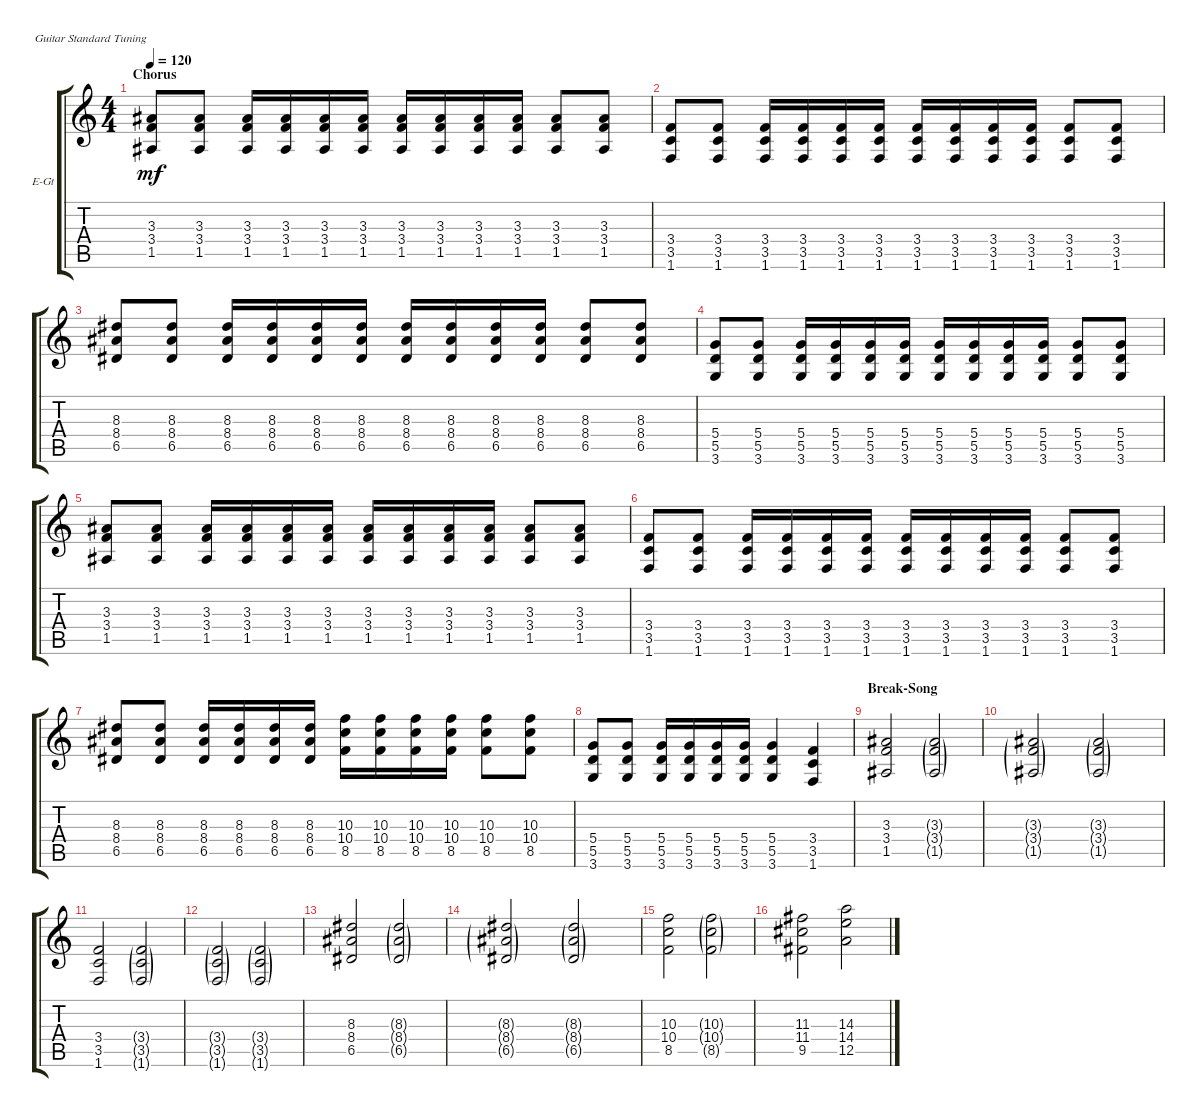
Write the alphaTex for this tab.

\defaultSystemsLayout 4
\bracketExtendMode groupsimilarinstruments
\firstSystemTrackNameOrientation horizontal
\otherSystemsTrackNameOrientation horizontal
\track ("Bobby Bekool - Rythm " "E-Gt") {instrument distortionguitar}
\staff {score tabs}
\tuning (E4 B3 G3 D3 A2 E2)
\ts (4 4)
\section ("" "Chorus")
\tempo 120
\clef g2
\ks c
(1.5 3.4 3.3).8{dy mf} (1.5 3.4 3.3).8 (1.5 3.4 3.3).16 (1.5 3.4 3.3).16 (1.5 3.4 3.3).16 (1.5 3.4 3.3).16 (1.5 3.4 3.3).16 (1.5 3.4 3.3).16 (1.5 3.4 3.3).16 (1.5 3.4 3.3).16 (1.5 3.4 3.3).8 (1.5 3.4 3.3).8 |
(1.6 3.5 3.4).8 (1.6 3.5 3.4).8 (1.6 3.5 3.4).16 (1.6 3.5 3.4).16 (1.6 3.5 3.4).16 (1.6 3.5 3.4).16 (1.6 3.5 3.4).16 (1.6 3.5 3.4).16 (1.6 3.5 3.4).16 (1.6 3.5 3.4).16 (1.6 3.5 3.4).8 (1.6 3.5 3.4).8 |
(6.5 8.4 8.3).8 (6.5 8.4 8.3).8 (6.5 8.4 8.3).16 (6.5 8.4 8.3).16 (6.5 8.4 8.3).16 (6.5 8.4 8.3).16 (6.5 8.4 8.3).16 (6.5 8.4 8.3).16 (6.5 8.4 8.3).16 (6.5 8.4 8.3).16 (6.5 8.4 8.3).8 (6.5 8.4 8.3).8 |
(3.6 5.5 5.4).8 (3.6 5.5 5.4).8 (3.6 5.5 5.4).16 (3.6 5.5 5.4).16 (3.6 5.5 5.4).16 (3.6 5.5 5.4).16 (3.6 5.5 5.4).16 (3.6 5.5 5.4).16 (3.6 5.5 5.4).16 (3.6 5.5 5.4).16 (3.6 5.5 5.4).8 (3.6 5.5 5.4).8 |
(1.5 3.4 3.3).8 (1.5 3.4 3.3).8 (1.5 3.4 3.3).16 (1.5 3.4 3.3).16 (1.5 3.4 3.3).16 (1.5 3.4 3.3).16 (1.5 3.4 3.3).16 (1.5 3.4 3.3).16 (1.5 3.4 3.3).16 (1.5 3.4 3.3).16 (1.5 3.4 3.3).8 (1.5 3.4 3.3).8 |
(1.6 3.5 3.4).8 (1.6 3.5 3.4).8 (1.6 3.5 3.4).16 (1.6 3.5 3.4).16 (1.6 3.5 3.4).16 (1.6 3.5 3.4).16 (1.6 3.5 3.4).16 (1.6 3.5 3.4).16 (1.6 3.5 3.4).16 (1.6 3.5 3.4).16 (1.6 3.5 3.4).8 (1.6 3.5 3.4).8 |
(6.5 8.4 8.3).8 (6.5 8.4 8.3).8 (6.5 8.4 8.3).16 (6.5 8.4 8.3).16 (6.5 8.4 8.3).16 (6.5 8.4 8.3).16 (8.5 10.4 10.3).16 (8.5 10.4 10.3).16 (8.5 10.4 10.3).16 (8.5 10.4 10.3).16 (8.5 10.4 10.3).8 (8.5 10.4 10.3).8 |
(3.6 5.5 5.4).8 (3.6 5.5 5.4).8 (3.6 5.5 5.4).16 (3.6 5.5 5.4).16 (3.6 5.5 5.4).16 (3.6 5.5 5.4).16 (3.6 5.5 5.4).4 (1.6 3.5 3.4).4 |
\section ("" "Break-Song")
(1.5 3.4 3.3).2 (1.5{g} 3.4{g} 3.3{g}).2 |
(1.5{g} 3.4{g} 3.3{g}).2 (1.5{g} 3.4{g} 3.3{g}).2 |
(1.6 3.5 3.4).2 (1.6{g} 3.5{g} 3.4{g}).2 |
(1.6{g} 3.5{g} 3.4{g}).2 (1.6{g} 3.5{g} 3.4{g}).2 |
(6.5 8.4 8.3).2 (6.5{g} 8.4{g} 8.3{g}).2 |
(6.5{g} 8.4{g} 8.3{g}).2 (6.5{g} 8.4{g} 8.3{g}).2 |
(8.5 10.4 10.3).2 (8.5{g} 10.4{g} 10.3{g}).2 |
(9.5 11.4 11.3).2 (12.5 14.4 14.3).2
